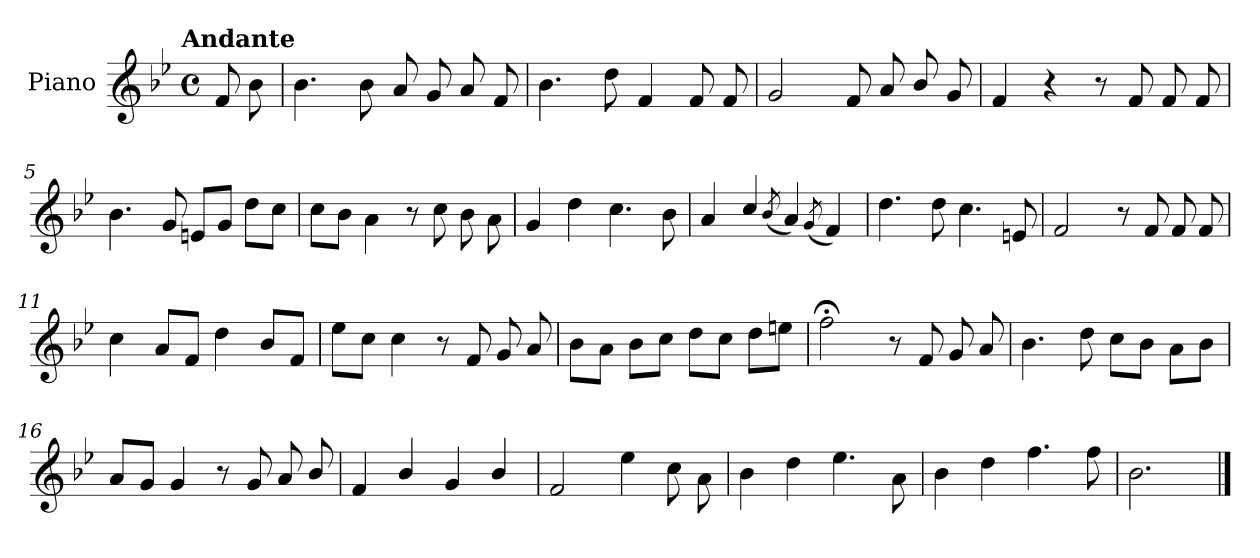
**kern
*part1
*staff1
*I"Piano
*I'Pno.
*clefG2
*k[b-e-]
!!LO:TX:omd:t=Andante
*M4/4
*met(c)
*MM92
=
8f/
8b-\
=1
4.b-\
8b-\
8a/
8g/
8a/
8f/
=2
4.b-\
8dd\
4f/
8f/
8f/
=3
2g/
8f/
8a/
8b-/
8g/
!!LO:LB:g=z
=4
4f/
4r
8r
8f/
8f/
8f/
=5
4.b-\
8g/
8en/L
8g/J
8dd\L
8cc\J
=6
8cc\L
8b-\J
4a\
8r
8cc\
8b-\
8a\
=7
4g/
4dd\
4.cc\
8b-\
!!LO:LB:g=z
=8
4a/
4cc/
(<8qb-/
4a/)
(<8qg/
4f/)
=9
4.dd\
8dd\
4.cc\
8en/
=10
2f/
8r
8f/
8f/
8f/
=11
4cc\
8a/L
8f/J
4dd\
8b-/L
8f/J
=12
8ee-\L
8cc\J
4cc\
8r
8f/
8g/
8a/
!!LO:LB:g=z
=13
8b-\L
8a\J
8b-\L
8cc\J
8dd\L
8cc\J
8dd\L
8een\J
=14
2ff;<\
8r
8f/
8g/
8a/
=15
4.b-\
8dd\
8cc\L
8b-\J
8a\L
8b-\J
=16
8a/L
8g/J
4g/
8r
8g/
8a/
8b-/
!!LO:LB:g=z
=17
4f/
4b-/
4g/
4b-/
=18
2f/
4ee-\
8cc\
8a\
=19
4b-\
4dd\
4.ee-\
8a\
=20
4b-\
4dd\
4.ff\
8ff\
=21
2.b-\
==
*-
